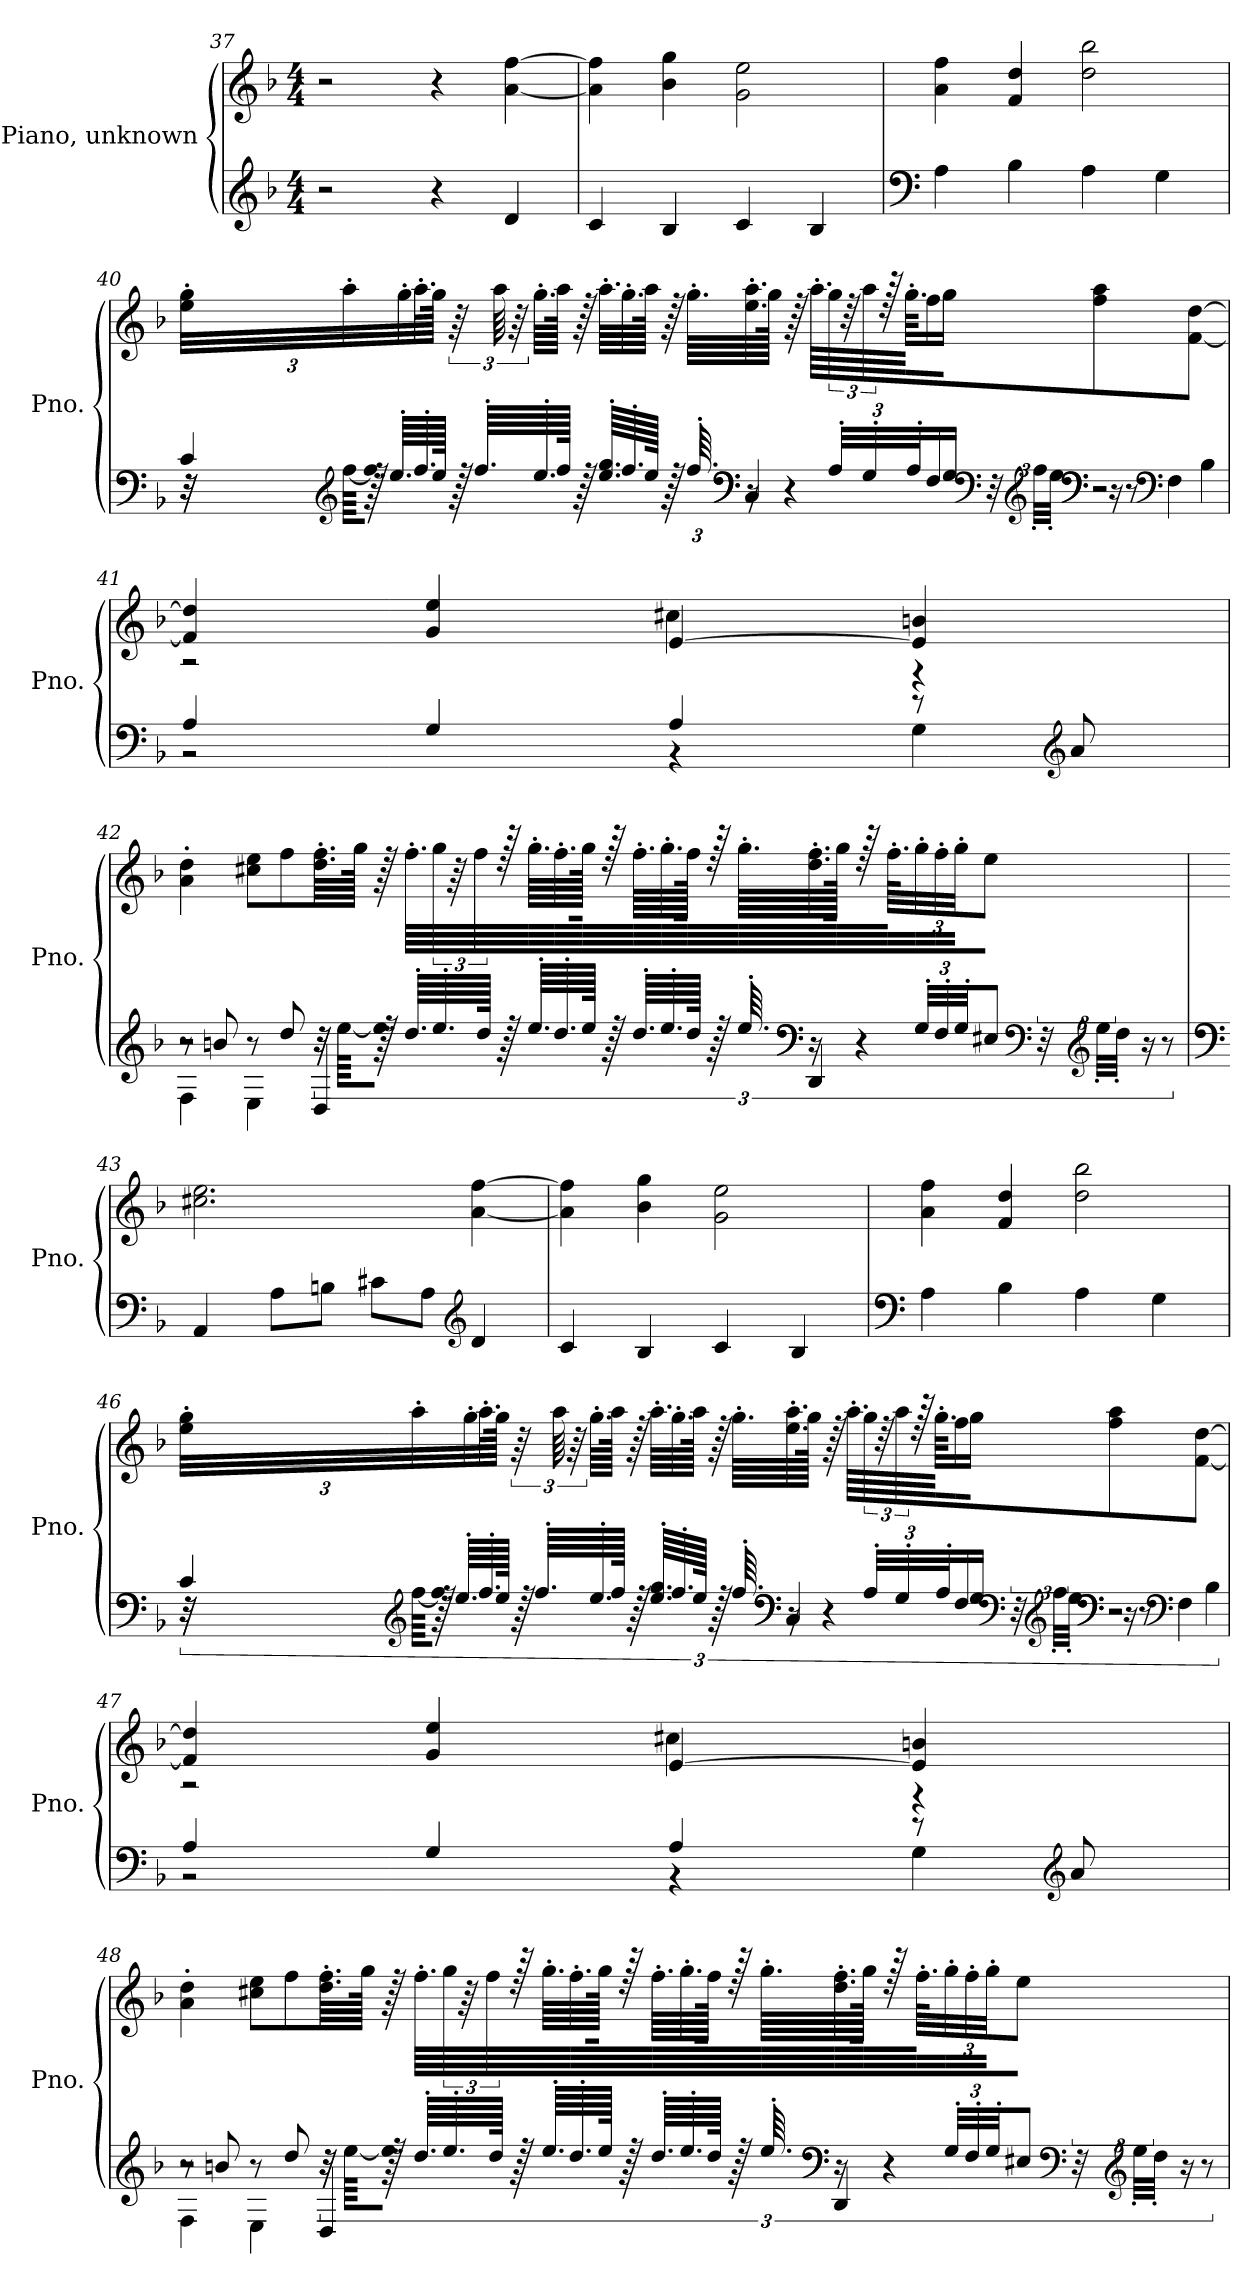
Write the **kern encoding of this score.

**kern	**kern
*part1	*part1
*staff2	*staff1
*I"Piano, unknown	*
*I'Pno.	*
*clefG2	*clefG2
*k[b-]	*k[b-]
*M4/4	*M4/4
=37	=37
2r	2r
4r	4r
4d/	[4a\ [4ff\
=38	=38
4c/	4a\] 4ff\]
4B-/	4b-\ 4gg\
4c/	2g\ 2ee\
4B-/	.
=39	=39
*clefF4	*
4A\	4a\ 4ff\
4B-\	4f/ 4dd/
4A\	2dd\ 2bb-\
4G\	.
!!LO:LB:g=z
=40	=40
*^	*
*	*^	*
*	*	*	*Xbrackettup
32r	48r	4c/	48ee\' 48gg\'LLL
*clefG2	*	*	*
.	[96ff\KKLL	.	48aa'\
128r	16.ff\JJ]	.	.
64.ee'/LLLL	.	.	.
.	.	.	48gg'\
64.ff'/	.	.	64.aa'\L
128ee/JJJJk	.	.	128gg\JJJJk
*	*	*	*brackettup
128r	.	.	96r
64.ff'/LLLL	.	.	.
.	.	.	96aa\
.	.	.	96r
64.ee'/	8r	.	64.gg'\LLLL
128ff/JJJJk	.	.	128aa\JJJJk
128r	.	.	128r
64.ee/' 64.gg/'LLLL	.	.	64.aa'\LLLL
64.ff'/	.	.	64.gg'\
128ee/JJJJk	.	.	128aa\JJJJk
128r	.	.	128r
64.ff'/	.	.	64.gg'\LLLL
*clefF4	*	*	*
16r	48r	4C/	64.ee\' 64.aa\'
*clefG2	*	*	*
.	48ff'\LLL	.	.
.	.	.	128gg\JJJJk
.	.	.	128r
.	.	.	64.aa'\LLLL
.	48ee'\JJJ	.	.
*Xbrackettup	*	*	*
48ff'/LLL	16r	.	96gg\JJJJ
.	.	.	96r
48ee'/	.	.	96aa\
.	.	.	128r
.	.	.	64.gg'\KKLL
48ff'/J	.	.	.
16dd/	8r	.	16ff\
16ee/JJ	.	.	16gg\JJ
*clefF4	*	*	*
2r	4F\	2r	4ff\ 4aa\
.	4B-\	.	[4f/ [4dd/
*	*v	*v	*
!!LO:LB:g=z
=41	=41	=41
*	*	*^
4A/	2r	4f/] 4dd/]	2r
4G/	.	4g/ 4ee/	.
4A/	4r	[4e/	4cc#X\
8r	4G\	4e/] 4bn/	4r
*clefG2	*	*	*
8a/	.	.	.
*	*	*v	*v
!!LO:PB:g=z
=42	=42	=42
*	*^	*
8r	4F\	2r	4a\' 4dd\'
8bn/	.	.	.
8r	4E\	.	8cc#X\ 8ee\L
8dd/	.	.	8ff\
*	*brackettup	*	*
32r	48r	4D/	64.dd\' 64.ff\'LLL
.	[96ee\KKLL	.	.
.	.	.	128gg\JJJJk
128r	16.ee\JJ]	.	128r
64.dd'/LLLL	.	.	64.ff'\LLLL
64.ee'/	.	.	96gg\JJJJ
.	.	.	96r
.	.	.	96ff\
128dd/JJJJk	.	.	.
128r	.	.	128r
64.ee'/LLLL	.	.	64.gg'\LLLL
64.dd'/	8r	.	64.ff'\
128ee/JJJJk	.	.	128gg\JJJJk
128r	.	.	128r
64.dd'/LLLL	.	.	64.ff'\LLLL
64.ee'/	.	.	64.gg'\
128dd/JJJJk	.	.	128ff\JJJJk
128r	.	.	128r
64.ee'/	.	.	64.gg'\LLLL
*clefF4	*	*	*
16r	48r	4DD/	64.dd\' 64.ff\'
*clefG2	*	*	*
.	48ee'\LLL	.	.
.	.	.	128gg\JJJJk
.	.	.	128r
.	.	.	64.ff'\KLLL
.	48dd'\JJJ	.	.
*Xbrackettup	*	*	*Xbrackettup
48ee'/LLL	16r	.	48gg'\
48dd'/	.	.	48ff'\
48ee'/JJ	.	.	48gg'\JJ
8cc#X/J	8r	.	8ee\J
*v	*v	*v	*
!!LO:LB:g=z
=43	=43
*clefF4	*
4AA/	2.cc#X\ 2.ee\
8A\L	.
8Bn\J	.
8c#X\L	.
8A\J	.
*clefG2	*
4d/	[4a\ [4ff\
=44	=44
4c/	4a\] 4ff\]
4B-/	4b-\ 4gg\
4c/	2g\ 2ee\
4B-/	.
=45	=45
*clefF4	*
4A\	4a\ 4ff\
4B-\	4f/ 4dd/
4A\	2dd\ 2bb-\
4G\	.
!!LO:LB:g=z
=46	=46
*^	*
*	*brackettup	*
*	*^	*
32r	48r	4c/	48ee\' 48gg\'LLL
*clefG2	*	*	*
.	[96ff\KKLL	.	48aa'\
128r	16.ff\JJ]	.	.
64.ee'/LLLL	.	.	.
.	.	.	48gg'\
64.ff'/	.	.	64.aa'\L
128ee/JJJJk	.	.	128gg\JJJJk
*	*	*	*brackettup
128r	.	.	96r
64.ff'/LLLL	.	.	.
.	.	.	96aa\
.	.	.	96r
64.ee'/	8r	.	64.gg'\LLLL
128ff/JJJJk	.	.	128aa\JJJJk
128r	.	.	128r
64.ee/' 64.gg/'LLLL	.	.	64.aa'\LLLL
64.ff'/	.	.	64.gg'\
128ee/JJJJk	.	.	128aa\JJJJk
128r	.	.	128r
64.ff'/	.	.	64.gg'\LLLL
*clefF4	*	*	*
16r	48r	4C/	64.ee\' 64.aa\'
*clefG2	*	*	*
.	48ff'\LLL	.	.
.	.	.	128gg\JJJJk
.	.	.	128r
.	.	.	64.aa'\LLLL
.	48ee'\JJJ	.	.
*Xbrackettup	*	*	*
48ff'/LLL	16r	.	96gg\JJJJ
.	.	.	96r
48ee'/	.	.	96aa\
.	.	.	128r
.	.	.	64.gg'\KKLL
48ff'/J	.	.	.
16dd/	8r	.	16ff\
16ee/JJ	.	.	16gg\JJ
*clefF4	*	*	*
2r	4F\	2r	4ff\ 4aa\
.	4B-\	.	[4f/ [4dd/
*	*v	*v	*
!!LO:LB:g=z
=47	=47	=47
*	*	*^
4A/	2r	4f/] 4dd/]	2r
4G/	.	4g/ 4ee/	.
4A/	4r	[4e/	4cc#X\
8r	4G\	4e/] 4bn/	4r
*clefG2	*	*	*
8a/	.	.	.
*	*	*v	*v
!!LO:LB:g=z
=48	=48	=48
*	*^	*
8r	4F\	2r	4a\' 4dd\'
8bn/	.	.	.
8r	4E\	.	8cc#X\ 8ee\L
8dd/	.	.	8ff\
*	*brackettup	*	*
32r	48r	4D/	64.dd\' 64.ff\'LLL
.	[96ee\KKLL	.	.
.	.	.	128gg\JJJJk
128r	16.ee\JJ]	.	128r
64.dd'/LLLL	.	.	64.ff'\LLLL
64.ee'/	.	.	96gg\JJJJ
.	.	.	96r
.	.	.	96ff\
128dd/JJJJk	.	.	.
128r	.	.	128r
64.ee'/LLLL	.	.	64.gg'\LLLL
64.dd'/	8r	.	64.ff'\
128ee/JJJJk	.	.	128gg\JJJJk
128r	.	.	128r
64.dd'/LLLL	.	.	64.ff'\LLLL
64.ee'/	.	.	64.gg'\
128dd/JJJJk	.	.	128ff\JJJJk
128r	.	.	128r
64.ee'/	.	.	64.gg'\LLLL
*clefF4	*	*	*
16r	48r	4DD/	64.dd\' 64.ff\'
*clefG2	*	*	*
.	48ee'\LLL	.	.
.	.	.	128gg\JJJJk
.	.	.	128r
.	.	.	64.ff'\KLLL
.	48dd'\JJJ	.	.
*Xbrackettup	*	*	*Xbrackettup
48ee'/LLL	16r	.	48gg'\
48dd'/	.	.	48ff'\
48ee'/JJ	.	.	48gg'\JJ
8cc#X/J	8r	.	8ee\J
*v	*v	*v	*
=	=
*-	*-
